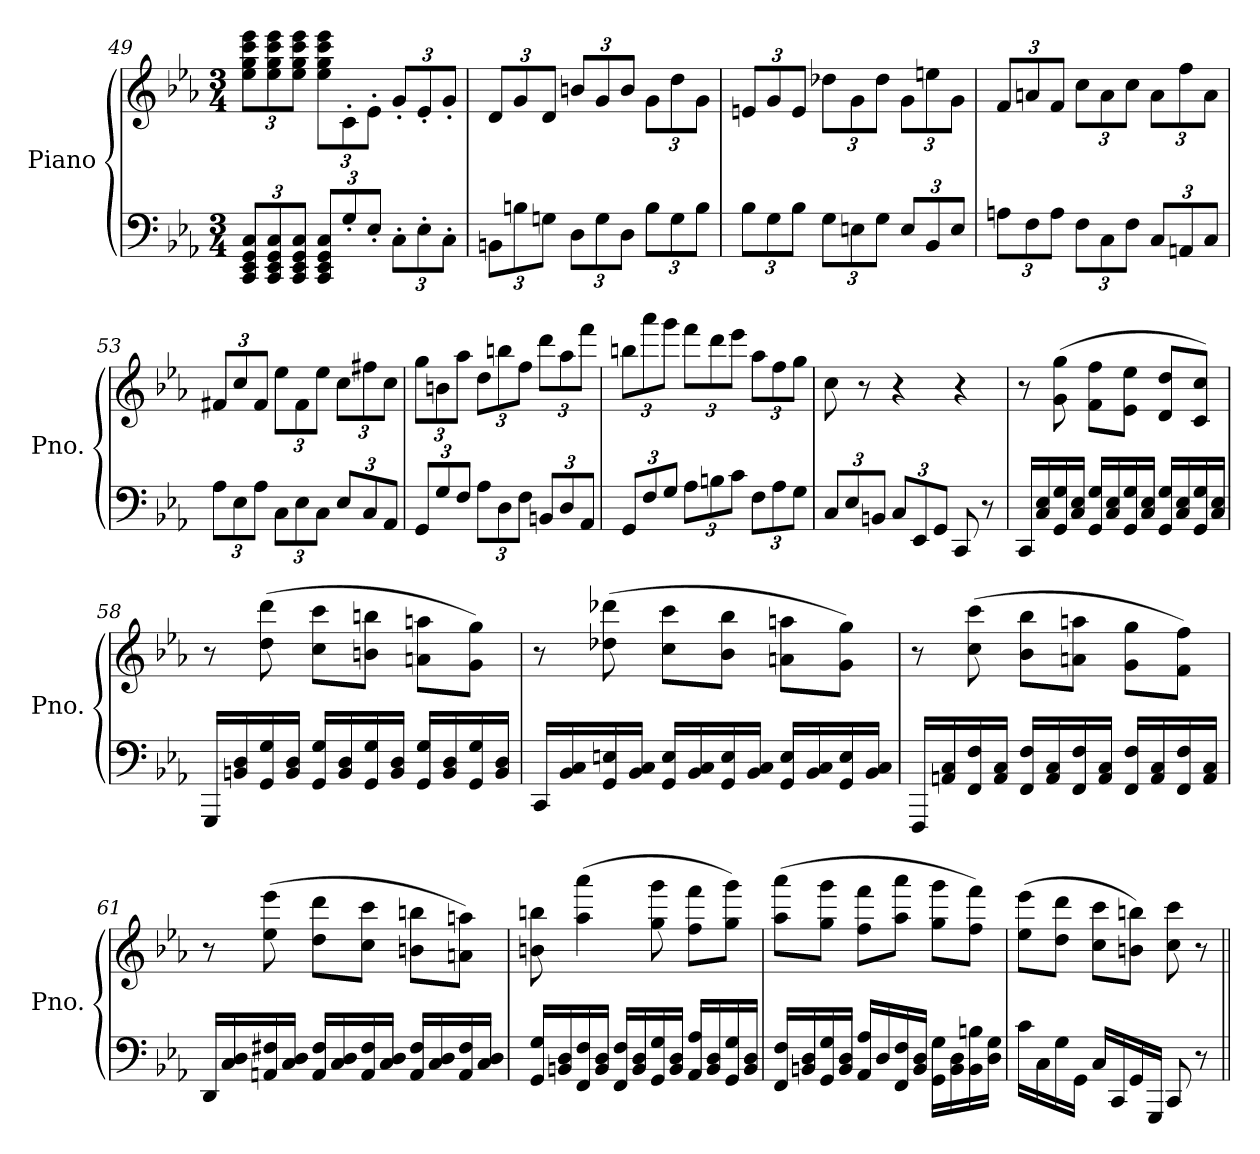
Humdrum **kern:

**kern	**kern
*part1	*part1
*staff2	*staff1
*I"Piano	*
*I'Pno.	*
*clefF4	*clefG2
*k[b-e-a-]	*k[b-e-a-]
*M3/4	*M3/4
*Xbrackettup	*Xbrackettup
=49	=49
12CC/ 12EE-/ 12GG/ 12C/L	12ee-\ 12gg\ 12ccc\ 12eee-\L
12CC/ 12EE-/ 12GG/ 12C/	12ee-\ 12gg\ 12ccc\ 12eee-\
12CC/ 12EE-/ 12GG/ 12C/J	12ee-\ 12gg\ 12ccc\ 12eee-\J
12CC/ 12EE-/ 12GG/ 12C/L	12ee-\ 12gg\ 12ccc\ 12eee-\L
12G'/	12c'\
12E-'/J	12e-'\J
12C'\L	12g'/L
12E-'\	12e-'/
12C'\J	12g'/J
!!LO:LB:g=z
=50	=50
12BBn\L	12d/L
12Bn\	12g/
12Gn\J	12d/J
12D\L	12bn/L
12G\	12g/
12D\J	12b/J
12B\L	12g\L
12G\	12dd\
12B\J	12g\J
=51	=51
12B-\L	12en/L
12G\	12g/
12B-\J	12e/J
12G\L	12dd-X\L
12En\	12g\
12G\J	12dd-\J
12E/L	12g\L
12BB-/	12een\
12E/J	12g\J
=52	=52
12An\L	12f/L
12F\	12an/
12A\J	12f/J
12F\L	12cc\L
12C\	12a\
12F\J	12cc\J
12C/L	12a\L
12AAn/	12ff\
12C/J	12a\J
=53	=53
12A-\L	12f#X/L
12E-\	12cc/
12A-\J	12f#/J
12C\L	12ee-\L
12E-\	12f#\
12C\J	12ee-\J
12E-/L	12cc\L
12C/	12ff#X\
12AA-/J	12cc\J
!!LO:LB:g=z
=54	=54
12GG/L	12gg\L
12G/	12bn\
12F/J	12aa-\J
12A-\L	12dd\L
12D\	12bbn\
12F\J	12ff\J
12BBn/L	12ddd\L
12D/	12aa-\
12AA-/J	12fff\J
=55	=55
12GG/L	12bbn\L
12F/	12aaa-\
12G/J	12ggg\J
12A-\L	12fff\L
12Bn\	12ddd\
12c\J	12eee-\J
12F\L	12aa-\L
12A-\	12ff\
12G\J	12gg\J
=56	=56
12C/L	8cc\
12E-/	.
.	8r
12BBn/J	.
12C/L	4r
12EE-/	.
12GG/J	.
8CC/	4r
8r	.
=57	=57
16CC/LL	8r
16C/ 16E-/	.
16GG/ 16G/	(>8g\ 8gg\
16C/ 16E-/JJ	.
16GG/ 16G/LL	8f\ 8ff\L
16C/ 16E-/	.
16GG/ 16G/	8e-\ 8ee-\J
16C/ 16E-/JJ	.
16GG/ 16G/LL	8d/ 8dd/L
16C/ 16E-/	.
16GG/ 16G/	8c/ 8cc/J)
16C/ 16E-/JJ	.
!!LO:LB:g=z
=58	=58
16GGG/LL	8r
16BBn/ 16D/	.
16GG/ 16G/	(>8dd\ 8ddd\
16BB/ 16D/JJ	.
16GG/ 16G/LL	8cc\ 8ccc\L
16BB/ 16D/	.
16GG/ 16G/	8bn\ 8bbn\J
16BB/ 16D/JJ	.
16GG/ 16G/LL	8an\ 8aan\L
16BB/ 16D/	.
16GG/ 16G/	8g\ 8gg\J)
16BB/ 16D/JJ	.
=59	=59
16CC/LL	8r
16BB-/ 16C/	.
16GG/ 16En/	(>8dd-X\ 8ddd-X\
16BB-/ 16C/JJ	.
16GG/ 16E/LL	8cc\ 8ccc\L
16BB-/ 16C/	.
16GG/ 16E/	8b-\ 8bb-\J
16BB-/ 16C/JJ	.
16GG/ 16E/LL	8an\ 8aan\L
16BB-/ 16C/	.
16GG/ 16E/	8g\ 8gg\J)
16BB-/ 16C/JJ	.
=60	=60
16FFF/LL	8r
16AAn/ 16C/	.
16FF/ 16F/	(>8cc\ 8ccc\
16AA/ 16C/JJ	.
16FF/ 16F/LL	8b-\ 8bb-\L
16AA/ 16C/	.
16FF/ 16F/	8an\ 8aan\J
16AA/ 16C/JJ	.
16FF/ 16F/LL	8g\ 8gg\L
16AA/ 16C/	.
16FF/ 16F/	8f\ 8ff\J)
16AA/ 16C/JJ	.
!!LO:PB:g=z
=61	=61
16DD/LL	8r
16C/ 16D/	.
16AAn/ 16F#X/	(>8ee-\ 8eee-\
16C/ 16D/JJ	.
16AA/ 16F#/LL	8dd\ 8ddd\L
16C/ 16D/	.
16AA/ 16F#/	8cc\ 8ccc\J
16C/ 16D/JJ	.
16AA/ 16F#/LL	8bn\ 8bbn\L
16C/ 16D/	.
16AA/ 16F#/	8an\ 8aan\J)
16C/ 16D/JJ	.
=62	=62
16GG/ 16G/LL	8bn\ 8bbn\
16BBn/ 16D/	.
16FF/ 16F/	(>4aa-\ 4aaa-\
16BB/ 16D/JJ	.
16FF/ 16F/LL	.
16BB/ 16D/	.
16GG/ 16G/	8gg\ 8ggg\
16BB/ 16D/JJ	.
16AA-/ 16A-/LL	8ff\ 8fff\L
16BB/ 16D/	.
16GG/ 16G/	8gg\ 8ggg\J)
16BB/ 16D/JJ	.
=63	=63
16FF/ 16F/LL	(>8aa-\ 8aaa-\L
16BBn/ 16D/	.
16GG/ 16G/	8gg\ 8ggg\J
16BB/ 16D/JJ	.
16AA-/ 16A-/LL	8ff\ 8fff\L
16D/	.
16FF/ 16F/	8aa-\ 8aaa-\J
16BB/ 16D/JJ	.
16GG\ 16G\LL	8gg\ 8ggg\L
16BB\ 16D\	.
16BB\ 16Bn\	8ff\ 8fff\J)
16D\ 16G\JJ	.
!!LO:LB:g=z
=64	=64
16c\LL	(>8ee-\ 8eee-\L
16C\	.
16G\	8dd\ 8ddd\J
16GG\JJ	.
16C/LL	8cc\ 8ccc\L
16CC/	.
16GG/	8bn\ 8bbn\J)
16GGG/JJ	.
8CC/	8cc\ 8ccc\
8r	8r
=||	=||
*-	*-
